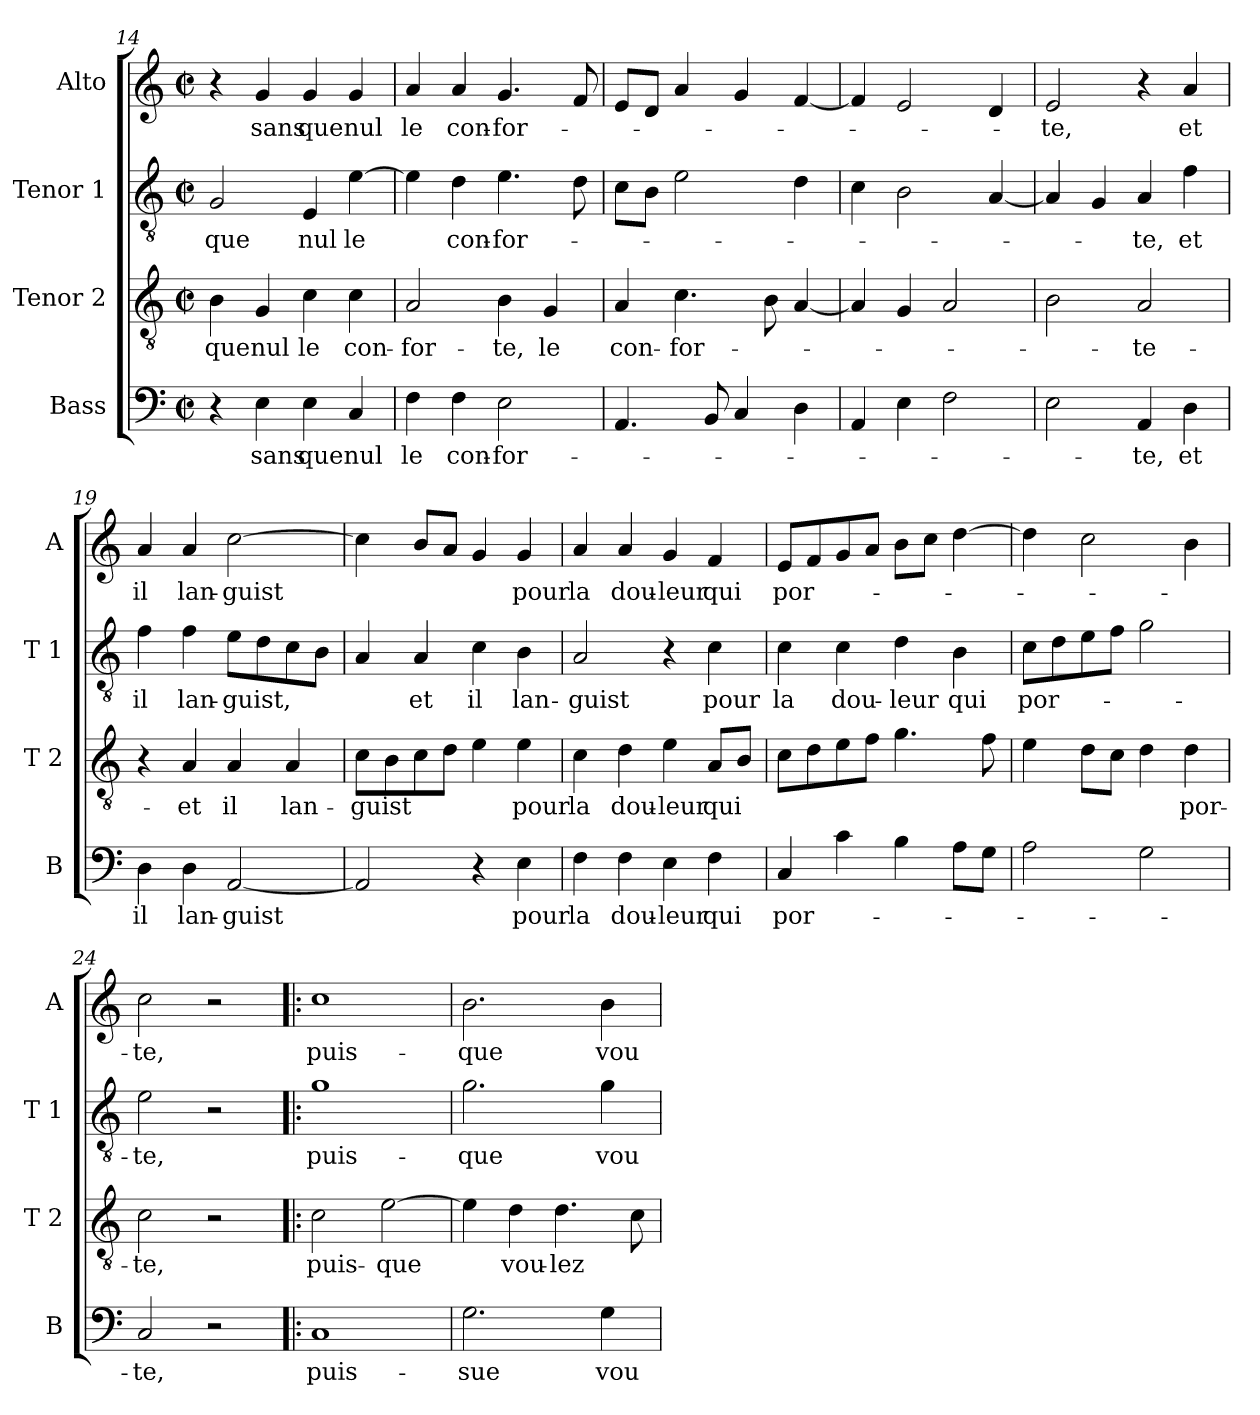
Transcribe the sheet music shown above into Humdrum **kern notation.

**kern	**text	**kern	**text	**kern	**text	**kern	**text
*part4	*part4	*part3	*part3	*part2	*part2	*part1	*part1
*staff4	*staff4	*staff3	*staff3	*staff2	*staff2	*staff1	*staff1
*I"Bass	*	*I"Tenor 2	*	*I"Tenor 1	*	*I"Alto	*
*I'B	*	*I'T 2	*	*I'T 1	*	*I'A	*
*clefF4	*	*clefGv2	*	*clefGv2	*	*clefG2	*
*k[]	*	*k[]	*	*k[]	*	*k[]	*
*C:	*	*C:	*	*C:	*	*C:	*
*M2/2	*	*M2/2	*	*M2/2	*	*M2/2	*
*met(c|)	*	*met(c|)	*	*met(c|)	*	*met(c|)	*
=14	=14	=14	=14	=14	=14	=14	=14
!	!	!	!LO:LY:b	!	!LO:LY:b	!	!
4r	.	4B\	que	2G/	que	4r	.
!	!LO:LY:b	!	!LO:LY:b	!	!	!	!LO:LY:b
4E\	sans	4G/	nul	.	.	4g/	sans
!	!LO:LY:b	!	!LO:LY:b	!	!LO:LY:b	!	!LO:LY:b
4E\	que	4c\	le	4E/	nul	4g/	que
!	!LO:LY:b	!	!LO:LY:b	!	!LO:LY:b	!	!LO:LY:b
4C/	nul	4c\	con-	[4e\	le	4g/	nul
!!LO:LB:g=z
=15	=15	=15	=15	=15	=15	=15	=15
!	!LO:LY:b	!	!LO:LY:b	!	!	!	!LO:LY:b
4F\	le	2A/	-for-	4e\]	.	4a/	le
!	!LO:LY:b	!	!	!	!LO:LY:b	!	!LO:LY:b
4F\	con-	.	.	4d\	con-	4a/	con-
!	!LO:LY:b	!	!LO:LY:b	!	!LO:LY:b	!	!LO:LY:b
2E\	-for-	4B\	-te,	4.e\	-for-	4.g/	-for-
!	!	!	!LO:LY:b	!	!	!	!
.	.	4G/	le	.	.	.	.
.	.	.	.	8d\	.	8f/	.
=16	=16	=16	=16	=16	=16	=16	=16
!	!	!	!LO:LY:b	!	!	!	!
4.AA/	.	4A/	con-	8c\L	.	8e/L	.
.	.	.	.	8B\J	.	8d/J	.
!	!	!	!LO:LY:b	!	!	!	!
.	.	4.c\	-for-	2e\	.	4a/	.
8BB/	.	.	.	.	.	.	.
4C/	.	.	.	.	.	4g/	.
.	.	8B\	.	.	.	.	.
4D\	.	[4A/	.	4d\	.	[4f/	.
=17	=17	=17	=17	=17	=17	=17	=17
4AA/	.	4A/]	.	4c\	.	4f/]	.
4E\	.	4G/	.	2B\	.	2e/	.
2F\	.	2A/	.	.	.	.	.
.	.	.	.	[4A/	.	4d/	.
=18	=18	=18	=18	=18	=18	=18	=18
!	!	!	!	!	!	!	!LO:LY:b
2E\	.	2B\	.	4A/]	.	2e/	-te,
.	.	.	.	4G/	.	.	.
!	!LO:LY:b	!	!LO:LY:b	!	!LO:LY:b	!	!
4AA/	-te,	2A/	-te-	4A/	-te,	4r	.
!	!LO:LY:b	!	!	!	!LO:LY:b	!	!LO:LY:b
4D\	et	.	.	4f\	et	4a/	et
=19	=19	=19	=19	=19	=19	=19	=19
!	!LO:LY:b	!	!	!	!LO:LY:b	!	!LO:LY:b
4D\	il	4r	.	4f\	il	4a/	il
!	!LO:LY:b	!	!LO:LY:b	!	!LO:LY:b	!	!LO:LY:b
4D\	lan-	4A/	-et	4f\	lan-	4a/	lan-
!	!LO:LY:b	!	!LO:LY:b	!	!LO:LY:b	!	!LO:LY:b
[2AA/	-guist	4A/	il	8e\L	-guist,	[2cc\	-guist
.	.	.	.	8d\	.	.	.
!	!	!	!LO:LY:b	!	!	!	!
.	.	4A/	lan-	8c\	.	.	.
.	.	.	.	8B\J	.	.	.
!!LO:LB:g=z
=20	=20	=20	=20	=20	=20	=20	=20
!	!	!	!LO:LY:b	!	!	!	!
2AA/]	.	8c\L	-guist	4A/	.	4cc\]	.
.	.	8B\	.	.	.	.	.
!	!	!	!	!	!LO:LY:b	!	!
.	.	8c\	.	4A/	et	8b/L	.
.	.	8d\J	.	.	.	8a/J	.
!	!	!	!	!	!LO:LY:b	!	!
4r	.	4e\	.	4c\	il	4g/	.
!	!LO:LY:b	!	!LO:LY:b	!	!LO:LY:b	!	!LO:LY:b
4E\	pour	4e\	pour	4B\	lan-	4g/	pour
=21	=21	=21	=21	=21	=21	=21	=21
!	!LO:LY:b	!	!LO:LY:b	!	!LO:LY:b	!	!LO:LY:b
4F\	la	4c\	la	2A/	-guist	4a/	la
!	!LO:LY:b	!	!LO:LY:b	!	!	!	!LO:LY:b
4F\	dou-	4d\	dou-	.	.	4a/	dou-
!	!LO:LY:b	!	!LO:LY:b	!	!	!	!LO:LY:b
4E\	-leur	4e\	-leur	4r	.	4g/	-leur
!	!LO:LY:b	!	!LO:LY:b	!	!LO:LY:b	!	!LO:LY:b
4F\	qui	8A/L	qui	4c\	pour	4f/	qui
.	.	8B/J	.	.	.	.	.
=22	=22	=22	=22	=22	=22	=22	=22
!	!LO:LY:b	!	!	!	!LO:LY:b	!	!LO:LY:b
4C/	por-	8c\L	.	4c\	la	8e/L	por-
.	.	8d\	.	.	.	8f/	.
!	!	!	!	!	!LO:LY:b	!	!
4c\	.	8e\	.	4c\	dou-	8g/	.
.	.	8f\J	.	.	.	8a/J	.
!	!	!	!	!	!LO:LY:b	!	!
4B\	.	4.g\	.	4d\	-leur	8b\L	.
.	.	.	.	.	.	8cc\J	.
!	!	!	!	!	!LO:LY:b	!	!
8A\L	.	.	.	4B\	qui	[4dd\	.
8G\J	.	8f\	.	.	.	.	.
=23	=23	=23	=23	=23	=23	=23	=23
!	!	!	!	!	!LO:LY:b	!	!
2A\	.	4e\	.	8c\L	por-	4dd\]	.
.	.	.	.	8d\	.	.	.
.	.	8d\L	.	8e\	.	2cc\	.
.	.	8c\J	.	8f\J	.	.	.
2G\	.	4d\	.	2g\	.	.	.
!	!	!	!LO:LY:b	!	!	!	!
.	.	4d\	por-	.	.	4b\	.
=24	=24	=24	=24	=24	=24	=24	=24
!	!LO:LY:b	!	!LO:LY:b	!	!LO:LY:b	!	!LO:LY:b
2C/	-te,	2c\	-te,	2e\	-te,	2cc\	-te,
2r	.	2r	.	2r	.	2r	.
!!LO:PB:g=z
=25!|:	=25!|:	=25!|:	=25!|:	=25!|:	=25!|:	=25!|:	=25!|:
!	!LO:LY:b	!	!LO:LY:b	!	!LO:LY:b	!	!LO:LY:b
1C	puis-	2c\	puis-	1g	puis-	1cc	puis-
!	!	!	!LO:LY:b	!	!	!	!
.	.	[2e\	-que	.	.	.	.
=26	=26	=26	=26	=26	=26	=26	=26
!	!LO:LY:b	!	!	!	!LO:LY:b	!	!LO:LY:b
2.G\	-sue	4e\]	.	2.g\	-que	2.b\	-que
!	!	!	!LO:LY:b	!	!	!	!
.	.	4d\	vou-	.	.	.	.
!	!	!	!LO:LY:b	!	!	!	!
.	.	4.d\	-lez	.	.	.	.
!	!LO:LY:b	!	!	!	!LO:LY:b	!	!LO:LY:b
4G\	vou-	.	.	4g\	vou-	4b\	vou-
.	.	8c\	.	.	.	.	.
=	=	=	=	=	=	=	=
*-	*-	*-	*-	*-	*-	*-	*-
